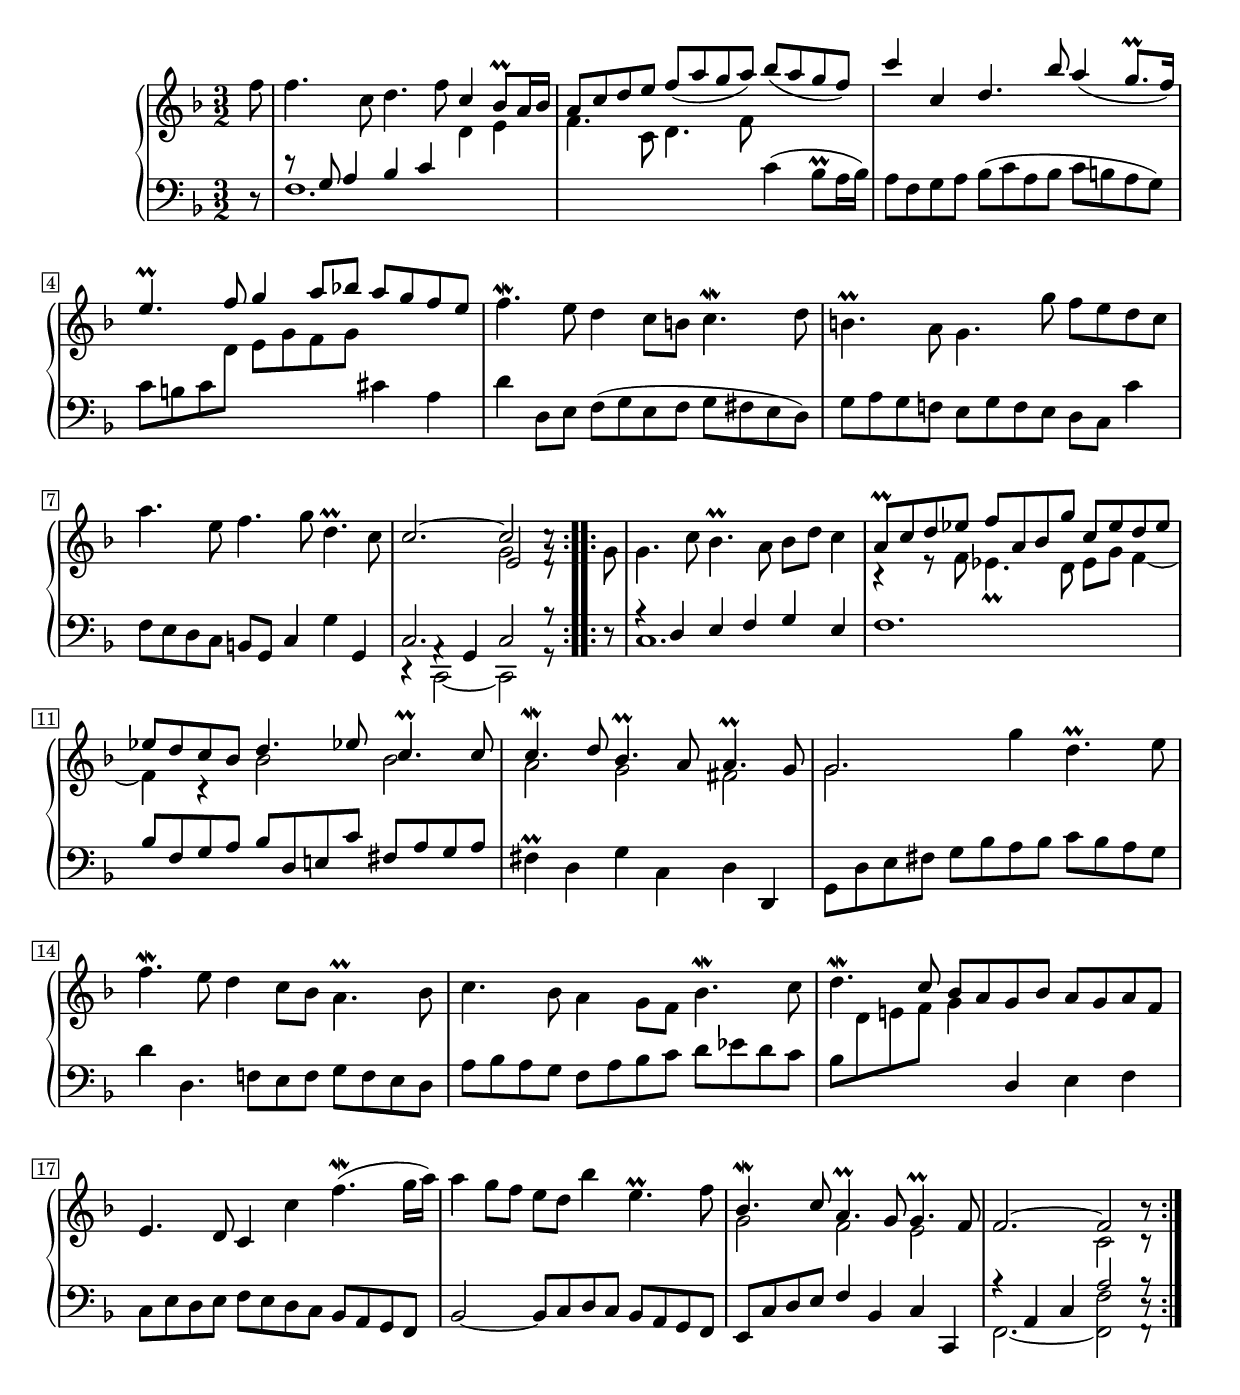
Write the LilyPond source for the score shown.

Global = {
  \key f \major
  \time 3/2
  \include "../global.ly"
}

Upper = \relative c'' {
  \clef treble
  \Global
  \label #'SuiteIVCourante
  \partial 8
  \repeat volta 4 {
    f8
  | f4. c8  d4. f8  \once \stemUp c4 bes8\prall a16 bes
  | { \stemUp a8 c d e }  f( a g a)  bes( a g f)
  | c'4 c,4  d4. bes'8  a4( g8.\prall f16)
  | e4.\prall f8  g4 a8 bes  a g f e
  %5
  | { \stemDown f4.\mordent e8  d4 c8 b!  c4.\mordent d8 }
  | b!4.\prall a8  g4. g'8  f e d c
  | a'4. e8  f4. g8  d4.\prall c8
  | << c2.~ \\ { } >>  << { c2 c8\rest } \\ { g2 g8\rest } \\ { e2 d8\rest } >>
  }
  \repeat volta 4 {
    g8
  | g4. c8  bes4.\prall a8  bes8 d c4
  %10
  | << { a8\prall c d ees  f a, bes g'  c, ees d ees } \\ { r4 r8 f,  ees4.\prall d8  ees8 g f4~ } >>
  | << { ees'8 d c bes  d4. ees8  c4.\prall c8 } \\ { f,4 r4  bes2  bes2 } >>
  | << { c4.\mordent d8  bes4.\prall a8  a4.\prall g8 } \\ { a2  g2 fis2 } >>
  | << g2. \\ g2. >> g'4 d4.\prall e8
  | f4.\mordent e8  d4 c8 bes  a4.\prall bes8
  %15
  | c4. bes8  a4 g8 f  bes4.\mordent c8
  | d4.\mordent { \stemUp c8  bes8 a g bes  a g a f }
  | e4. d8  c4 { \stemDown c'  f4.\mordent( g16 a) }
  | { \stemDown a4 g8 f  e8 d bes'4  e,4.\prall f8 }
  | << { bes,4.\mordent c8  a4.\prall g8  g4.\prall f8 } \\ { g2 f e }>>
  %20
  | << f2.~ \\ { } >> << { f2 b8\rest } \\ { c,2 c8\rest } >>
  }
}

Lower = \relative c {
  \clef bass
  \Global
  \partial 8
  \repeat volta 4 {
    r8
  | <<
    {
      r8 g'8 a4
      bes4 c
      \change Staff = "upper" {
        \stemDown d e
      }
    }
      \\ f,1.
    >>
  | \change Staff = "upper" {
      \stemDown f'4. c8 d4. f8
    }
    \change Staff = "lower" {
      \stemDown c4( bes8\prall a16 bes)
    }
  | a8 f g a  bes( c a bes  c b! a g)
  | c8 b! c
    \change Staff = "upper" {
      d  e g f g
    }
    \change Staff = "lower" {
      cis,4 a
    }
  %5
  | d4 d,8 e  f8( g e f  g fis e d)
  | g8 a g f!  e g f e  d8 c  c'4
  | f,8 e d c  { \stemUp b!8 g c4 }  \once \stemDown g'4 g,4
  | << { c2. c2 r8 } \\ { r4 << { a4\rest g } \\ c,2~ >>  c2  r8 } >>
  }
  \repeat volta 2 {
    r8
  | << { a''4\rest d,  e f  g e } \\ c1. >>
  %10
  | f1.
  | bes8 f g a  bes d, e! c' fis, a g a
  | { \stemDown fis4\prall d  g c,  d } \once \stemUp d,
  | g8 d' e fis  g bes a bes  c bes a g
  | d'4 d,4.  f8 e f  g f e d
  %15
  | a'8 bes a g  f a bes c  d ees d c
  | bes8
    \change Staff = "upper" {
      d e! f  g4
    }
    \change Staff = "lower" {
      \once \stemUp d,  e f
    }
  | c8 e d e  f e d c  { \stemUp bes a g f }
  | bes2~  bes8 c d c  bes a g f
  | e8 c' d e  f4 { \stemUp bes,  c } c,
  %20
  | << { r4 a' c << a'2 \\ f2 >> }
       \\ { f,2.~ f2 } >>
    << a'8\rest \\ d,8\rest \\ f,8\rest >>
  }
}

\score {
  \new PianoStaff
  <<
    \accidentalStyle Score.piano
    \context Staff = "upper" <<
      \set Staff.midiInstrument = #"acoustic grand"
      \Global
      \clef treble
      \Upper
    >>
    \context Staff = "lower" <<
      \set Staff.midiInstrument = #"acoustic grand"
      \Global
      \clef bass
      \Lower
    >>
  >>
  \header {
    title = "Courante"
  }
  \layout {
    \context {
      \PianoStaff
      \override Parentheses.font-size = #-2
      \override TextScript.font-shape = #'italic
      \override TextScript.font-size = #-1
    }
  }
  \midi {
    \tempo 2 = 90
  }
}
